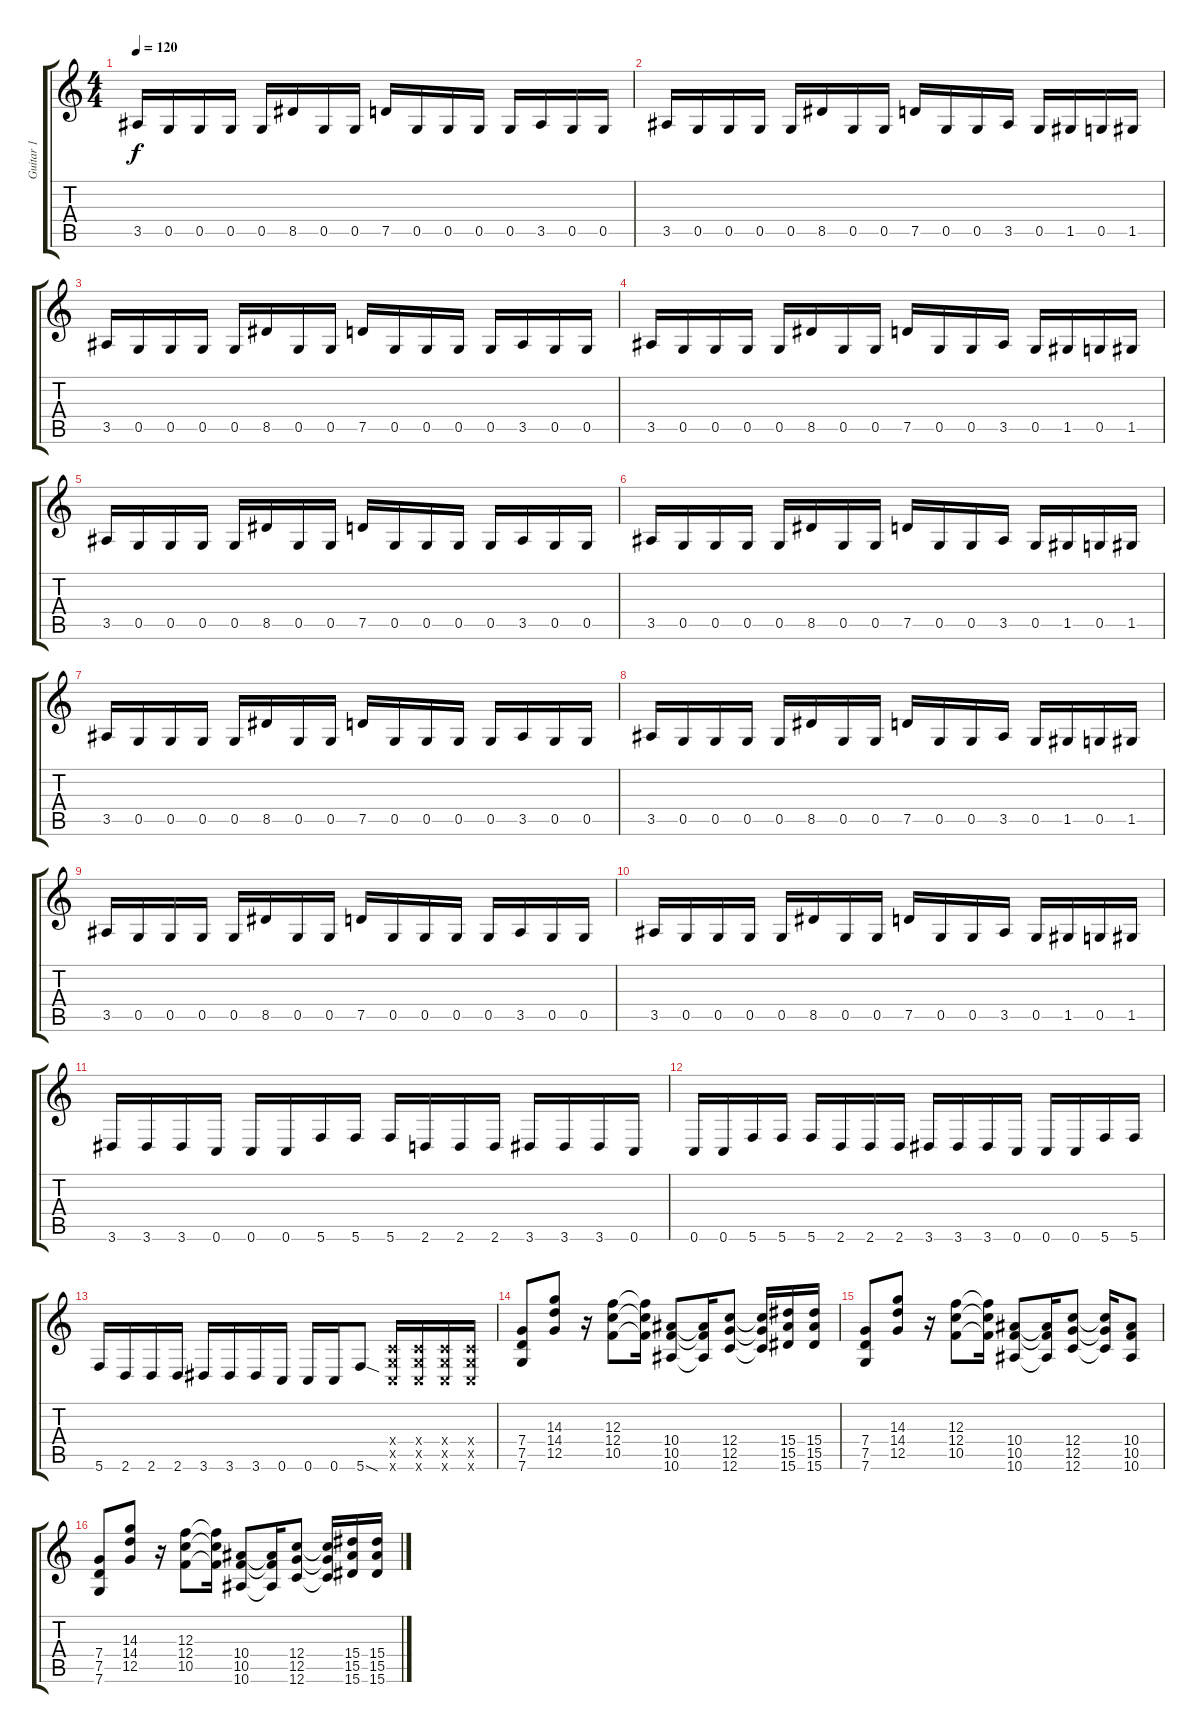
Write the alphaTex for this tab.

\track ("Guitar 1" "Guitar 1") {instrument distortionguitar}
\staff {score tabs}
\tuning (D4 A3 F3 C3 G2 C2) {hide}
\ts (4 4)
\tempo 120
\clef g2
\ks c
3.5.16{dy f} 0.5.16 0.5.16 0.5.16 0.5.16 8.5.16 0.5.16 0.5.16 7.5.16 0.5.16 0.5.16 0.5.16 0.5.16 3.5.16 0.5.16 0.5.16 |
3.5.16 0.5.16 0.5.16 0.5.16 0.5.16 8.5.16 0.5.16 0.5.16 7.5.16 0.5.16 0.5.16 3.5.16 0.5.16 1.5.16 0.5.16 1.5.16 |
3.5.16 0.5.16 0.5.16 0.5.16 0.5.16 8.5.16 0.5.16 0.5.16 7.5.16 0.5.16 0.5.16 0.5.16 0.5.16 3.5.16 0.5.16 0.5.16 |
3.5.16 0.5.16 0.5.16 0.5.16 0.5.16 8.5.16 0.5.16 0.5.16 7.5.16 0.5.16 0.5.16 3.5.16 0.5.16 1.5.16 0.5.16 1.5.16 |
3.5.16 0.5.16 0.5.16 0.5.16 0.5.16 8.5.16 0.5.16 0.5.16 7.5.16 0.5.16 0.5.16 0.5.16 0.5.16 3.5.16 0.5.16 0.5.16 |
3.5.16 0.5.16 0.5.16 0.5.16 0.5.16 8.5.16 0.5.16 0.5.16 7.5.16 0.5.16 0.5.16 3.5.16 0.5.16 1.5.16 0.5.16 1.5.16 |
3.5.16 0.5.16 0.5.16 0.5.16 0.5.16 8.5.16 0.5.16 0.5.16 7.5.16 0.5.16 0.5.16 0.5.16 0.5.16 3.5.16 0.5.16 0.5.16 |
3.5.16 0.5.16 0.5.16 0.5.16 0.5.16 8.5.16 0.5.16 0.5.16 7.5.16 0.5.16 0.5.16 3.5.16 0.5.16 1.5.16 0.5.16 1.5.16 |
3.5.16 0.5.16 0.5.16 0.5.16 0.5.16 8.5.16 0.5.16 0.5.16 7.5.16 0.5.16 0.5.16 0.5.16 0.5.16 3.5.16 0.5.16 0.5.16 |
3.5.16 0.5.16 0.5.16 0.5.16 0.5.16 8.5.16 0.5.16 0.5.16 7.5.16 0.5.16 0.5.16 3.5.16 0.5.16 1.5.16 0.5.16 1.5.16 |
3.6.16 3.6.16 3.6.16 0.6.16 0.6.16 0.6.16 5.6.16 5.6.16 5.6.16 2.6.16 2.6.16 2.6.16 3.6.16 3.6.16 3.6.16 0.6.16 |
0.6.16 0.6.16 5.6.16 5.6.16 5.6.16 2.6.16 2.6.16 2.6.16 3.6.16 3.6.16 3.6.16 0.6.16 0.6.16 0.6.16 5.6.16 5.6.16 |
5.6.16 2.6.16 2.6.16 2.6.16 3.6.16 3.6.16 3.6.16 0.6.16 0.6.16 0.6.16 5.6{sod}.8 (0.4{x} 0.5{x} 0.6{x}).16 (0.4{x} 0.5{x} 0.6{x}).16 (0.4{x} 0.5{x} 0.6{x}).16 (0.4{x} 0.5{x} 0.6{x}).16 |
(7.4 7.5 7.6).8 (14.3 14.4 12.5).8 r.16 (12.3 12.4 10.5).8 (12.3{t} 12.4{t} 10.5{t}).16 (10.4 10.5 10.6).8 (10.4{t} 10.5{t} 10.6{t}).16 (12.4 12.5 12.6).8 (12.4{t} 12.5{t} 12.6{t}).16 (15.4 15.5 15.6).16 (15.4 15.5 15.6).16 |
(7.4 7.5 7.6).8 (14.3 14.4 12.5).8 r.16 (12.3 12.4 10.5).8 (12.3{t} 12.4{t} 10.5{t}).16 (10.4 10.5 10.6).8 (10.4{t} 10.5{t} 10.6{t}).16 (12.4 12.5 12.6).8 (12.4{t} 12.5{t} 12.6{t}).16 (10.4 10.5 10.6).8 |
(7.4 7.5 7.6).8 (14.3 14.4 12.5).8 r.16 (12.3 12.4 10.5).8 (12.3{t} 12.4{t} 10.5{t}).16 (10.4 10.5 10.6).8 (10.4{t} 10.5{t} 10.6{t}).16 (12.4 12.5 12.6).8 (12.4{t} 12.5{t} 12.6{t}).16 (15.4 15.5 15.6).16 (15.4 15.5 15.6).16
